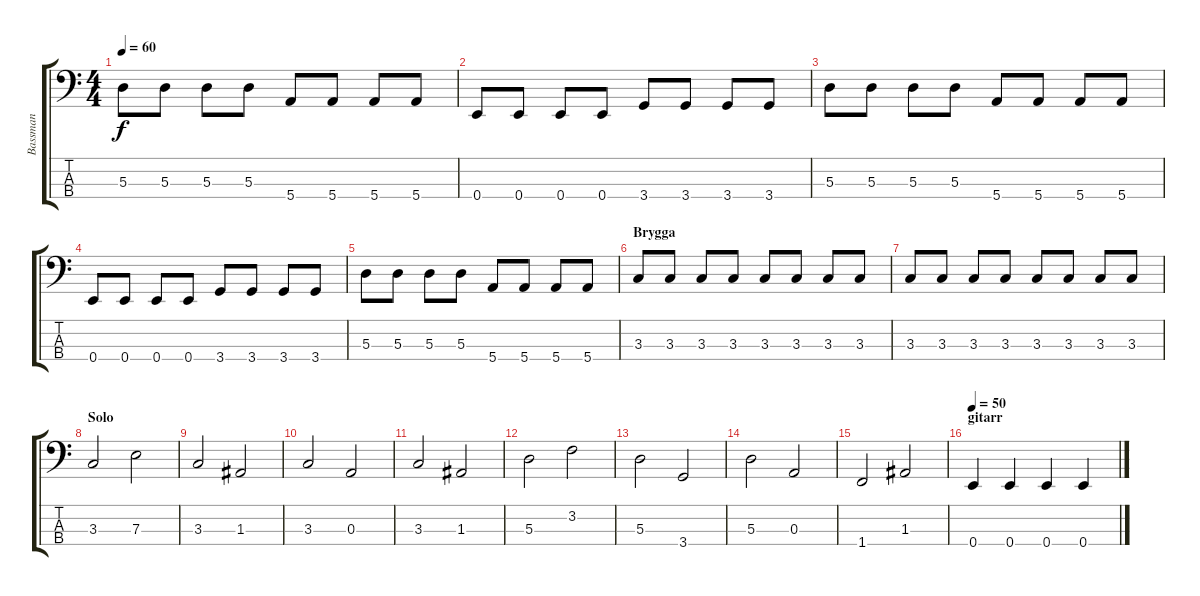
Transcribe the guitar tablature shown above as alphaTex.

\track ("Bassman" "Bassman") {instrument electricbasspick}
\staff {score tabs}
\tuning (G2 D2 A1 E1) {hide}
\ts (4 4)
\tempo 60
\clef f4
\ks c
5.3.8{dy f} 5.3.8 5.3.8 5.3.8 5.4.8 5.4.8 5.4.8 5.4.8 |
0.4.8 0.4.8 0.4.8 0.4.8 3.4.8 3.4.8 3.4.8 3.4.8 |
5.3.8 5.3.8 5.3.8 5.3.8 5.4.8 5.4.8 5.4.8 5.4.8 |
0.4.8 0.4.8 0.4.8 0.4.8 3.4.8 3.4.8 3.4.8 3.4.8 |
5.3.8 5.3.8 5.3.8 5.3.8 5.4.8 5.4.8 5.4.8 5.4.8 |
\section ("" "Brygga")
3.3.8 3.3.8 3.3.8 3.3.8 3.3.8 3.3.8 3.3.8 3.3.8 |
3.3.8 3.3.8 3.3.8 3.3.8 3.3.8 3.3.8 3.3.8 3.3.8 |
\section ("" "Solo")
3.3.2 7.3.2 |
3.3.2 1.3.2 |
3.3.2 0.3.2 |
3.3.2 1.3.2 |
5.3.2 3.2.2 |
5.3.2 3.4.2 |
5.3.2 0.3.2 |
1.4.2 1.3.2 |
\section ("" "gitarr")
\tempo 50
0.4.4 0.4.4 0.4.4 0.4.4
